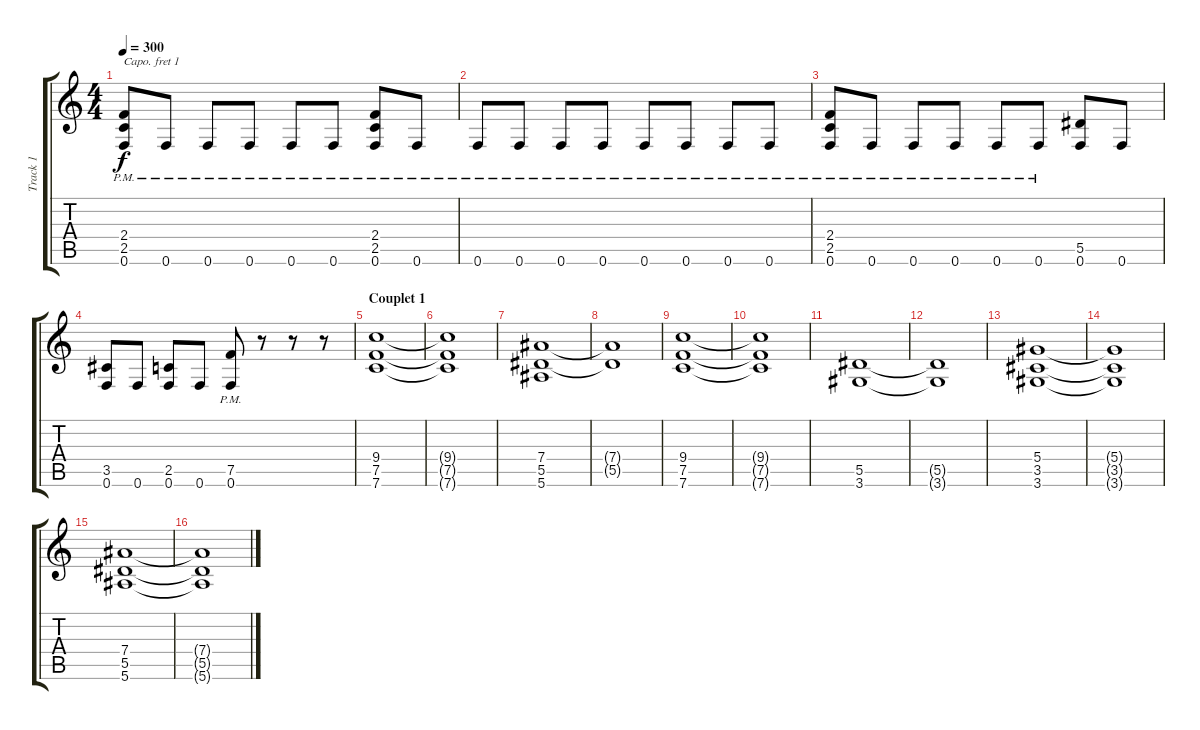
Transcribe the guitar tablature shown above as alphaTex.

\track ("Track 1" "Track 1") {instrument overdrivenguitar}
\staff {score tabs}
\capo 1
\tuning (E4 B3 G3 D3 A2 E2) {hide}
\ts (4 4)
\tempo 300
\clef g2
\ks c
(2.4 2.5 0.6{pm}).8{dy f} 0.6{pm}.8 0.6{pm}.8 0.6{pm}.8 0.6{pm}.8 0.6{pm}.8 (2.4 2.5 0.6{pm}).8 0.6{pm}.8 |
0.6{pm}.8 0.6{pm}.8 0.6{pm}.8 0.6{pm}.8 0.6{pm}.8 0.6{pm}.8 0.6{pm}.8 0.6{pm}.8 |
(2.4 2.5 0.6{pm}).8 0.6{pm}.8 0.6{pm}.8 0.6{pm}.8 0.6{pm}.8 0.6{pm}.8 (5.5 0.6).8 0.6.8 |
(3.5 0.6).8 0.6.8 (2.5 0.6).8 0.6.8 (7.5 0.6{pm}).8 r.8 r.8 r.8 |
\section ("" "Couplet 1")
(9.4 7.5 7.6).1 |
(9.4{t} 7.5{t} 7.6{t}).1 |
(7.4 5.5 5.6).1 |
(7.4{t} 5.5{t}).1 |
(9.4 7.5 7.6).1 |
(9.4{t} 7.5{t} 7.6{t}).1 |
(5.5 3.6).1 |
(5.5{t} 3.6{t}).1 |
(5.4 3.5 3.6).1 |
(5.4{t} 3.5{t} 3.6{t}).1 |
(7.4 5.5 5.6).1 |
(7.4{t} 5.5{t} 5.6{t}).1
